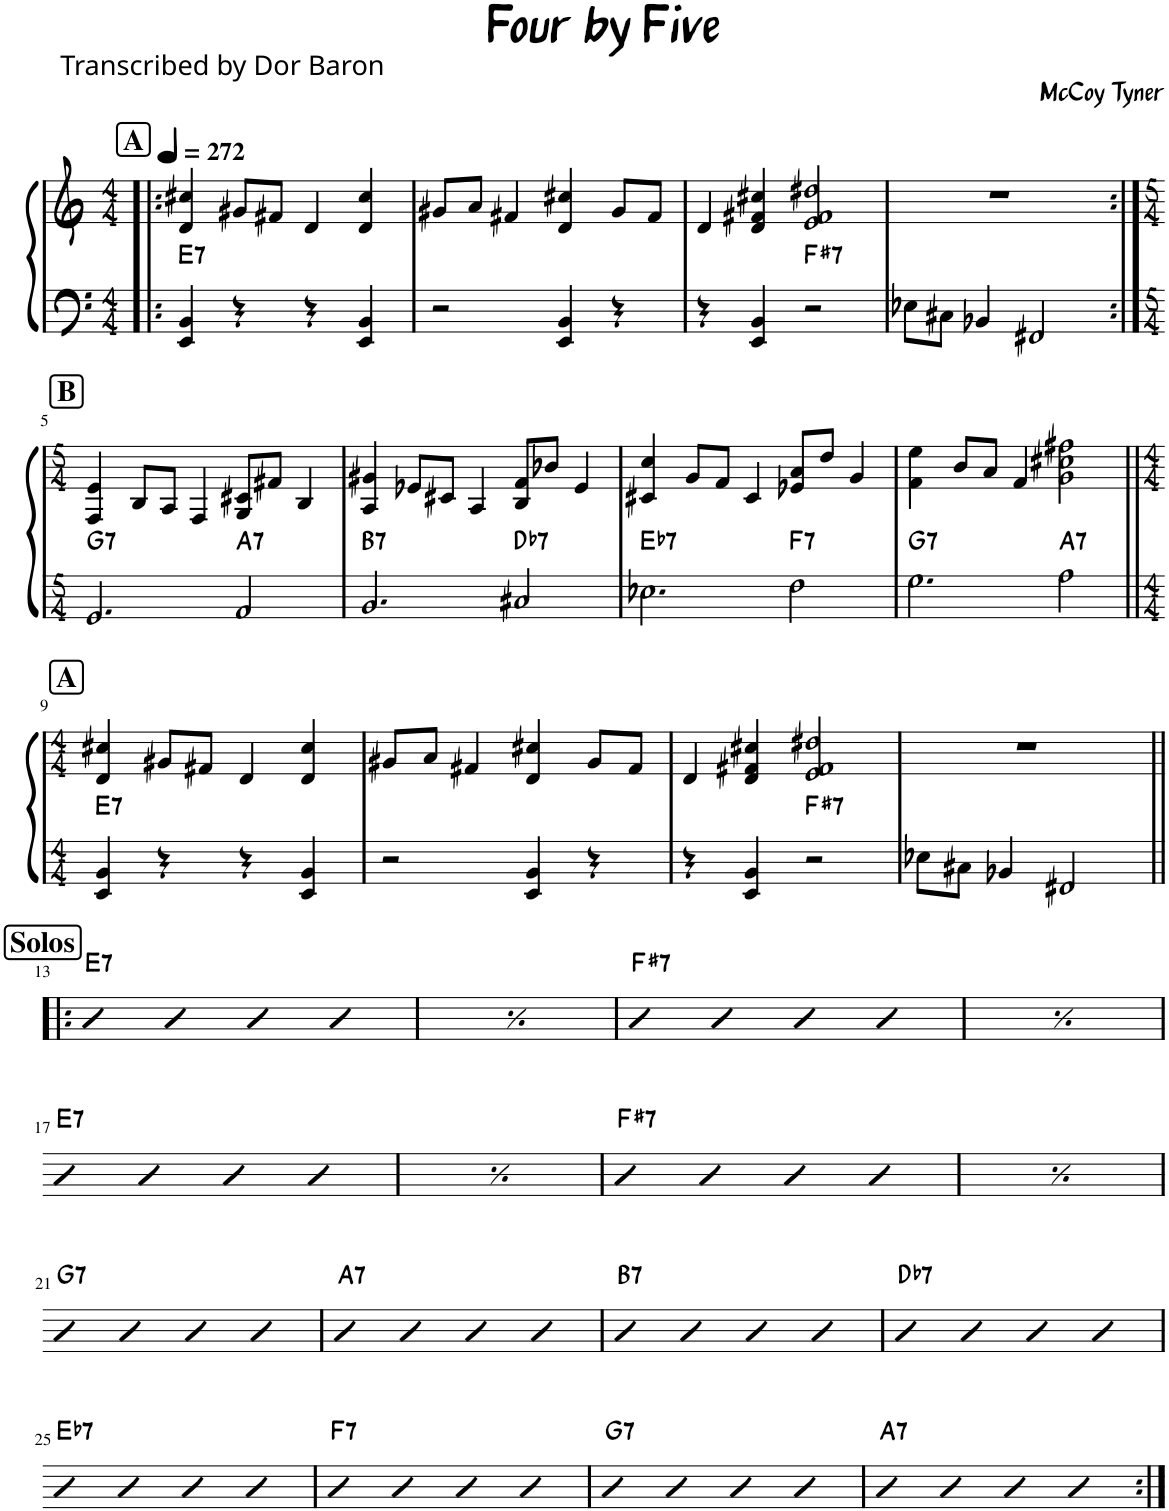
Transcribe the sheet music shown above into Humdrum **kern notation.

**kern	**kern	**harte
*part1	*part1	*part1
*staff2	*staff1	*
*I"Piano	*	*
*I'Pno.	*	*
*clefF4	*clefG2	*
*k[]	*k[]	*
*M4/4	*M4/4	*
*MM272	*MM272	*
!!LO:REH:place=s1:a:B:cj:fs=14:t=A
=1!|:	=1!|:	=1!|:
!	!	!LO:H:kt=7
4EE/ 4BB/	4d/ 4cc#X/	E:7
4r	8g#X/L	.
.	8f#X/J	.
4r	4d/	.
4EE/ 4BB/	4d/ 4cc#/	.
=2	=2	=2
2r	8g#X/L	.
.	8a/J	.
.	4f#X/	.
4EE/ 4BB/	4d/ 4cc#X/	.
4r	8g#/L	.
.	8f#/J	.
=3	=3	=3
4r	4d/	.
4EE/ 4BB/	4d/ 4f#X/ 4cc#X/	.
!	!	!LO:H:kt=7
2r	2e/ 2f#/ 2dd#X/	F#:7
=4	=4	=4
8E-X\L	1r	.
8C#X\J	.	.
4BB-X/	.	.
2FF#X/	.	.
!!LO:LB:g=z
!!LO:REH:place=s1:a:B:cj:fs=14:t=B
=5:|!	=5:|!	=5:|!
*M5/4	*M5/4	*
!	!	!LO:H:kt=7
2.GG/	4F/ 4e/	G:7
.	8B/L	.
.	8A/J	.
.	4F/	.
!	!	!LO:H:kt=7
2AA/	8G/ 8c#X/L	A:7
.	8f#X/J	.
.	4B/	.
=6	=6	=6
!	!	!LO:H:kt=7
2.BB/	4A/ 4g#X/	B:7
.	8e-X/L	.
.	8c#X/J	.
.	4A/	.
!	!	!LO:H:kt=7
2C#X/	8B/ 8f/L	Db:7
.	8b-X/J	.
.	4e-/	.
=7	=7	=7
!	!	!LO:H:kt=7
2.E-X\	4c#X/ 4cc/	Eb:7
.	8g/L	.
.	8f/J	.
.	4c#/	.
!	!	!LO:H:kt=7
2F\	8e-X/ 8a/L	F:7
.	8dd/J	.
.	4g/	.
=8	=8	=8
!	!	!LO:H:kt=7
2.G\	4f\ 4ee\	G:7
.	8b/L	.
.	8a/J	.
.	4f/	.
!	!	!LO:H:kt=7
2A\	2g\ 2cc#X\ 2ff#X\	A:7
!!LO:LB:g=z
!!LO:REH:place=s1:a:B:cj:fs=14:t=A
=9||	=9||	=9||
*M4/4	*M4/4	*
!	!	!LO:H:kt=7
4EE/ 4BB/	4d/ 4cc#X/	E:7
4r	8g#X/L	.
.	8f#X/J	.
4r	4d/	.
4EE/ 4BB/	4d/ 4cc#/	.
=10	=10	=10
2r	8g#X/L	.
.	8a/J	.
.	4f#X/	.
4EE/ 4BB/	4d/ 4cc#X/	.
4r	8g#/L	.
.	8f#/J	.
=11	=11	=11
4r	4d/	.
4EE/ 4BB/	4d/ 4f#X/ 4cc#X/	.
!	!	!LO:H:kt=7
2r	2e/ 2f#/ 2dd#X/	F#:7
=12	=12	=12
8E-X\L	1r	.
8C#X\J	.	.
4BB-X/	.	.
2FF#X/	.	.
!!LO:LB:g=z
!!LO:REH:place=s1:a:B:cj:fs=14:t=Solos
=13!|:	=13!|:	=13!|:
!	!	!LO:H:kt=7
1r	4b	E:7
.	4b	.
.	4b	.
.	4b	.
!!LO:REH:place=s1:a:B:cj:fs=14:t=Solos
=14	=14	=14
!	!	!LO:H:kt=7
1r	4b	E:7
.	4b	.
.	4b	.
.	4b	.
=15	=15	=15
!	!	!LO:H:kt=7
1r	4b	F#:7
.	4b	.
.	4b	.
.	4b	.
=16	=16	=16
!	!	!LO:H:kt=7
1r	4b	F#:7
.	4b	.
.	4b	.
.	4b	.
!!LO:LB:g=z
=17	=17	=17
!	!	!LO:H:kt=7
1r	4b	E:7
.	4b	.
.	4b	.
.	4b	.
=18	=18	=18
!	!	!LO:H:kt=7
1r	4b	E:7
.	4b	.
.	4b	.
.	4b	.
=19	=19	=19
!	!	!LO:H:kt=7
1r	4b	F#:7
.	4b	.
.	4b	.
.	4b	.
=20	=20	=20
!	!	!LO:H:kt=7
1r	4b	F#:7
.	4b	.
.	4b	.
.	4b	.
!!LO:LB:g=z
=21	=21	=21
!	!	!LO:H:kt=7
1r	4b	G:7
.	4b	.
.	4b	.
.	4b	.
=22	=22	=22
!	!	!LO:H:kt=7
1r	4b	A:7
.	4b	.
.	4b	.
.	4b	.
=23	=23	=23
!	!	!LO:H:kt=7
1r	4b	B:7
.	4b	.
.	4b	.
.	4b	.
=24	=24	=24
!	!	!LO:H:kt=7
1r	4b	Db:7
.	4b	.
.	4b	.
.	4b	.
!!LO:LB:g=z
=25	=25	=25
!	!	!LO:H:kt=7
1r	4b	Eb:7
.	4b	.
.	4b	.
.	4b	.
=26	=26	=26
!	!	!LO:H:kt=7
1r	4b	F:7
.	4b	.
.	4b	.
.	4b	.
=27	=27	=27
!	!	!LO:H:kt=7
1r	4b	G:7
.	4b	.
.	4b	.
.	4b	.
=28	=28	=28
!	!	!LO:H:kt=7
1r	4b	A:7
.	4b	.
.	4b	.
.	4b	.
=:|!	=:|!	=:|!
*-	*-	*-
